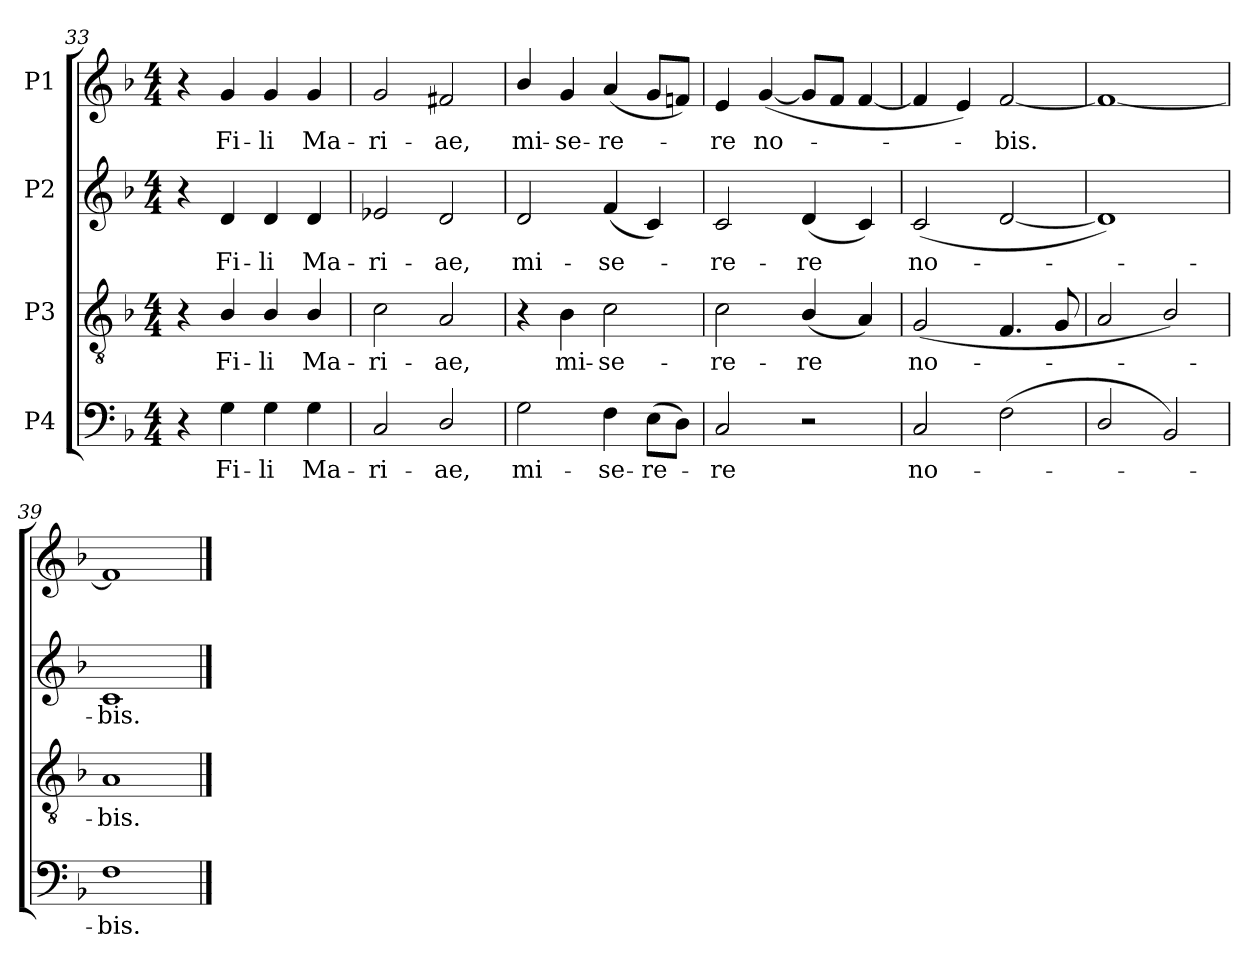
**kern	**text	**kern	**text	**kern	**text	**kern	**text
*part4	*part4	*part3	*part3	*part2	*part2	*part1	*part1
*staff4	*staff4	*staff3	*staff3	*staff2	*staff2	*staff1	*staff1
*I"P4	*	*I"P3	*	*I"P2	*	*I"P1	*
*clefF4	*	*clefGv2	*	*clefG2	*	*clefG2	*
*	*	*ITrd7c12	*	*	*	*	*
*k[b-]	*	*k[b-]	*	*k[b-]	*	*k[b-]	*
*F:	*	*F:	*	*F:	*	*F:	*
*M4/4	*	*M4/4	*	*M4/4	*	*M4/4	*
=33	=33	=33	=33	=33	=33	=33	=33
4r	.	4r	.	4r	.	4r	.
!	!LO:LY:b:color=#000000	!	!	!	!	!	!
!	!	!	!LO:LY:b:color=#000000	!	!	!	!
!	!	!	!	!	!LO:LY:b:color=#000000	!	!
!	!	!	!	!	!	!	!LO:LY:b:color=#000000
4Gi\	Fi-	4BB-i/	Fi-	4di/	Fi-	4gi/	Fi-
!	!LO:LY:b:color=#000000	!	!	!	!	!	!
!	!	!	!LO:LY:b:color=#000000	!	!	!	!
!	!	!	!	!	!LO:LY:b:color=#000000	!	!
!	!	!	!	!	!	!	!LO:LY:b:color=#000000
4Gi\	-li	4BB-i/	-li	4di/	-li	4gi/	-li
!	!LO:LY:b:color=#000000	!	!	!	!	!	!
!	!	!	!LO:LY:b:color=#000000	!	!	!	!
!	!	!	!	!	!LO:LY:b:color=#000000	!	!
!	!	!	!	!	!	!	!LO:LY:b:color=#000000
4Gi\	Ma-	4BB-i/	Ma-	4di/	Ma-	4gi/	Ma-
!!LO:LB:g=z
=34	=34	=34	=34	=34	=34	=34	=34
!	!LO:LY:b:color=#000000	!	!	!	!	!	!
!	!	!	!LO:LY:b:color=#000000	!	!	!	!
!	!	!	!	!	!LO:LY:b:color=#000000	!	!
!	!	!	!	!	!	!	!LO:LY:b:color=#000000
2Ci/	-ri-	2Ci\	-ri-	2e-Xi/	-ri-	2gi/	-ri-
!	!LO:LY:b:color=#000000	!	!	!	!	!	!
!	!	!	!LO:LY:b:color=#000000	!	!	!	!
!	!	!	!	!	!LO:LY:b:color=#000000	!	!
!	!	!	!	!	!	!	!LO:LY:b:color=#000000
2Di/	-ae,	2AAi/	-ae,	2di/	-ae,	2f#Xi/	-ae,
=35	=35	=35	=35	=35	=35	=35	=35
!	!LO:LY:b:color=#000000	!	!	!	!	!	!
!	!	!	!	!	!LO:LY:b:color=#000000	!	!
!	!	!	!	!	!	!	!LO:LY:b:color=#000000
2Gi\	mi-	4r	.	2di/	mi-	4b-i/	mi-
!	!	!	!LO:LY:b:color=#000000	!	!	!	!
!	!	!	!	!	!	!	!LO:LY:b:color=#000000
.	.	4BB-i\	mi-	.	.	4gi/	-se-
!	!LO:LY:b:color=#000000	!	!	!	!	!	!
!	!	!	!LO:LY:b:color=#000000	!	!	!	!
!	!	!	!	!	!LO:LY:b:color=#000000	!	!
!	!	!	!	!	!	!	!LO:LY:b:color=#000000
4Fi\	-se-	2Ci\	-se-	(4fi/	-se-	(4ai/	-re-
!	!LO:LY:b:color=#000000	!	!	!	!	!	!
(8Ei\L	-re-	.	.	4ci/)	.	8gi/L	.
8Di\J)	.	.	.	.	.	8fni/J)	.
=36	=36	=36	=36	=36	=36	=36	=36
!	!LO:LY:b:color=#000000	!	!	!	!	!	!
!	!	!	!LO:LY:b:color=#000000	!	!	!	!
!	!	!	!	!	!LO:LY:b:color=#000000	!	!
!	!	!	!	!	!	!	!LO:LY:b:color=#000000
2Ci/	-re	2Ci\	-re-	2ci/	-re-	4ei/	-re
!	!	!	!	!	!	!	!LO:LY:b:color=#000000
.	.	.	.	.	.	([4gi/	no-
!	!	!	!LO:LY:b:color=#000000	!	!	!	!
!	!	!	!	!	!LO:LY:b:color=#000000	!	!
2r	.	(4BB-i/	-re	(4di/	-re	8gi/L]	.
.	.	.	.	.	.	8fi/J	.
.	.	4AAi/)	.	4ci/)	.	[4fi/	.
=37	=37	=37	=37	=37	=37	=37	=37
!	!LO:LY:b:color=#000000	!	!	!	!	!	!
!	!	!	!LO:LY:b:color=#000000	!	!	!	!
!	!	!	!	!	!LO:LY:b:color=#000000	!	!
2Ci/	no-	(2GGi/	no-	(2ci/	no-	4fi/]	.
.	.	.	.	.	.	4ei/)	.
!	!	!	!	!	!	!	!LO:LY:b:color=#000000
(2Fi\	.	4.FFi/	.	[2di/	.	[2fi/	-bis.
.	.	8GGi/	.	.	.	.	.
=38	=38	=38	=38	=38	=38	=38	=38
2Di/	.	2AAi/	.	1di])	.	1fi_	.
2BB-i/)	.	2BB-i/)	.	.	.	.	.
=39	=39	=39	=39	=39	=39	=39	=39
!	!LO:LY:b:color=#000000	!	!	!	!	!	!
!	!	!	!LO:LY:b:color=#000000	!	!	!	!
!	!	!	!	!	!LO:LY:b:color=#000000	!	!
1Fi	-bis.	1AAi	-bis.	1ci	-bis.	1fi]	.
==	==	==	==	==	==	==	==
*-	*-	*-	*-	*-	*-	*-	*-
